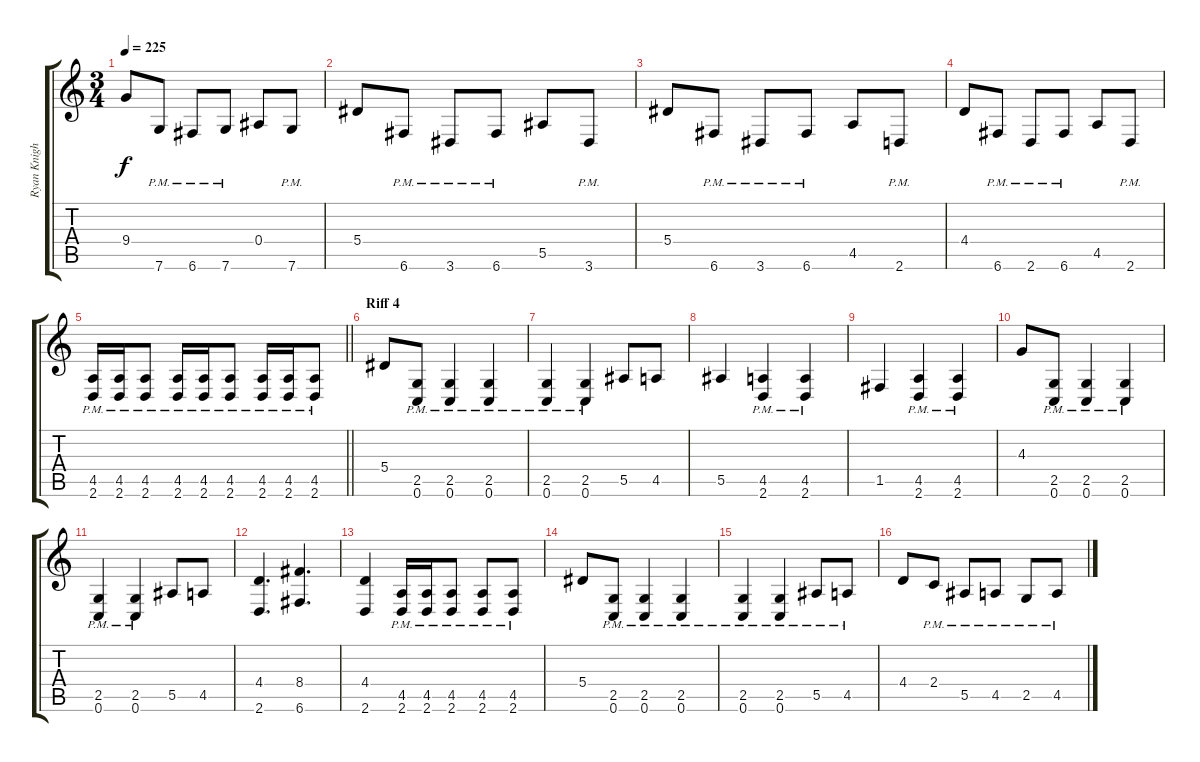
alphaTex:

\track ("Ryan Knight" "Ryan Knigh") {instrument distortionguitar}
\staff {score tabs}
\tuning (C4 G3 Eb3 Bb2 F2 C2) {hide}
\ts (3 4)
\tempo 225
\clef g2
\ks c
9.4.8{dy f} 7.6{pm}.8 6.6{pm}.8 7.6{pm}.8 0.4.8 7.6{pm}.8 |
5.4.8 6.6{pm}.8 3.6{pm}.8 6.6{pm}.8 5.5.8 3.6{pm}.8 |
5.4.8 6.6{pm}.8 3.6{pm}.8 6.6{pm}.8 4.5.8 2.6{pm}.8 |
4.4.8 6.6{pm}.8 2.6{pm}.8 6.6{pm}.8 4.5.8 2.6{pm}.8 |
\barLineRight lightlight
(4.5{pm} 2.6{pm}).16 (4.5{pm} 2.6{pm}).16 (4.5{pm} 2.6{pm}).8 (4.5{pm} 2.6{pm}).16 (4.5{pm} 2.6{pm}).16 (4.5{pm} 2.6{pm}).8 (4.5{pm} 2.6{pm}).16 (4.5{pm} 2.6{pm}).16 (4.5{pm} 2.6{pm}).8 |
\section ("" "Riff 4")
5.4.8 (2.5{pm} 0.6{pm}).8 (2.5{pm} 0.6{pm}).4 (2.5{pm} 0.6{pm}).4 |
(2.5{pm} 0.6{pm}).4 (2.5{pm} 0.6{pm}).4 5.5.8 4.5.8 |
5.5.4 (4.5{pm} 2.6{pm}).4 (4.5{pm} 2.6{pm}).4 |
1.5.4 (4.5{pm} 2.6{pm}).4 (4.5{pm} 2.6{pm}).4 |
4.3.8 (2.5{pm} 0.6{pm}).8 (2.5{pm} 0.6{pm}).4 (2.5{pm} 0.6{pm}).4 |
(2.5{pm} 0.6{pm}).4 (2.5{pm} 0.6{pm}).4 5.5.8 4.5.8 |
(4.4 2.6).4{d} (8.4 6.6).4{d} |
(4.4 2.6).4 (4.5{pm} 2.6{pm}).16 (4.5{pm} 2.6{pm}).16 (4.5{pm} 2.6{pm}).8 (4.5{pm} 2.6{pm}).8 (4.5{pm} 2.6{pm}).8 |
5.4.8 (2.5{pm} 0.6{pm}).8 (2.5{pm} 0.6{pm}).4 (2.5{pm} 0.6{pm}).4 |
(2.5{pm} 0.6{pm}).4 (2.5{pm} 0.6{pm}).4 5.5{pm}.8 4.5{pm}.8 |
4.4.8 2.4{pm}.8 5.5{pm}.8 4.5{pm}.8 2.5{pm}.8 4.5{pm}.8
